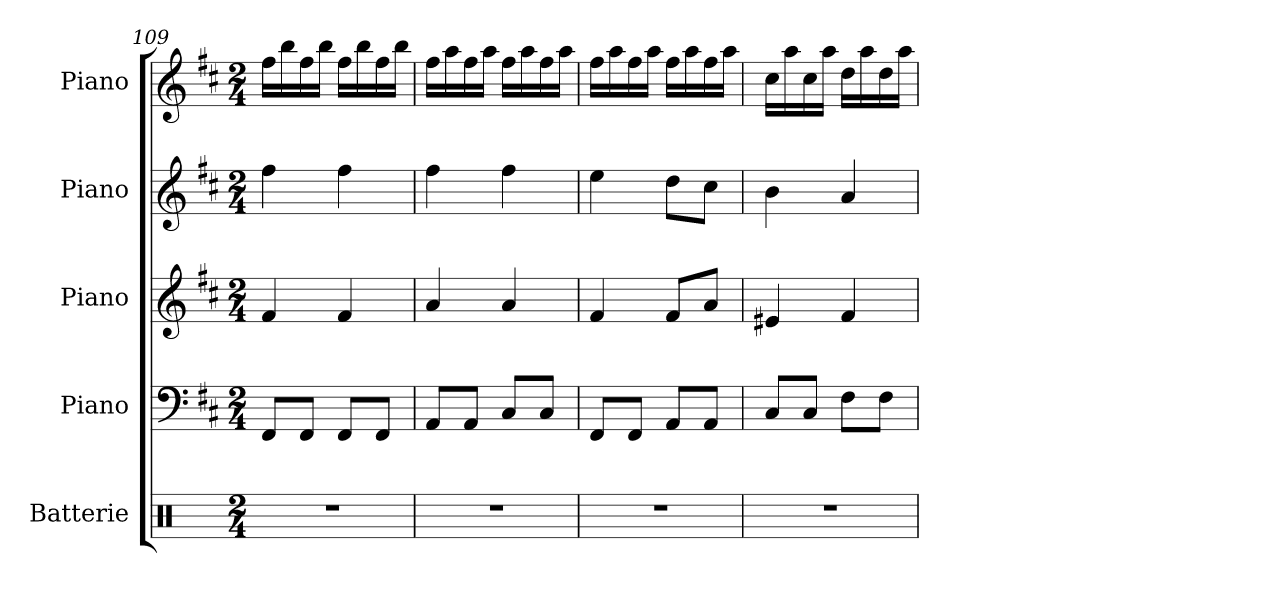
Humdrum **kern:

**kern	**kern	**kern	**kern	**kern
*part5	*part4	*part3	*part2	*part1
*staff5	*staff4	*staff3	*staff2	*staff1
*I"Batterie	*I"Piano	*I"Piano	*I"Piano	*I"Piano
*I'Batt.	*I'Pia.	*I'Pia.	*I'Pia.	*I'Pia.
*clefX	*clefF4	*clefG2	*clefG2	*clefG2
*k[]	*k[f#c#]	*k[f#c#]	*k[f#c#]	*k[f#c#]
*M2/4	*M2/4	*M2/4	*M2/4	*M2/4
=109	=109	=109	=109	=109
2r	8FF#/L	4f#/	4ff#\	16ff#\LL
.	.	.	.	16bb\
.	8FF#/J	.	.	16ff#\
.	.	.	.	16bb\JJ
.	8FF#/L	4f#/	4ff#\	16ff#\LL
.	.	.	.	16bb\
.	8FF#/J	.	.	16ff#\
.	.	.	.	16bb\JJ
!!LO:PB:g=z
=110	=110	=110	=110	=110
2r	8AA/L	4a/	4ff#\	16ff#\LL
.	.	.	.	16aa\
.	8AA/J	.	.	16ff#\
.	.	.	.	16aa\JJ
.	8C#/L	4a/	4ff#\	16ff#\LL
.	.	.	.	16aa\
.	8C#/J	.	.	16ff#\
.	.	.	.	16aa\JJ
=111	=111	=111	=111	=111
2r	8FF#/L	4f#/	4ee\	16ff#\LL
.	.	.	.	16aa\
.	8FF#/J	.	.	16ff#\
.	.	.	.	16aa\JJ
.	8AA/L	8f#/L	8dd\L	16ff#\LL
.	.	.	.	16aa\
.	8AA/J	8a/J	8cc#\J	16ff#\
.	.	.	.	16aa\JJ
=112	=112	=112	=112	=112
2r	8C#/L	4e#X/	4b\	16cc#\LL
.	.	.	.	16aa\
.	8C#/J	.	.	16cc#\
.	.	.	.	16aa\JJ
.	8F#\L	4f#/	4a/	16dd\LL
.	.	.	.	16aa\
.	8F#\J	.	.	16dd\
.	.	.	.	16aa\JJ
=	=	=	=	=
*-	*-	*-	*-	*-
